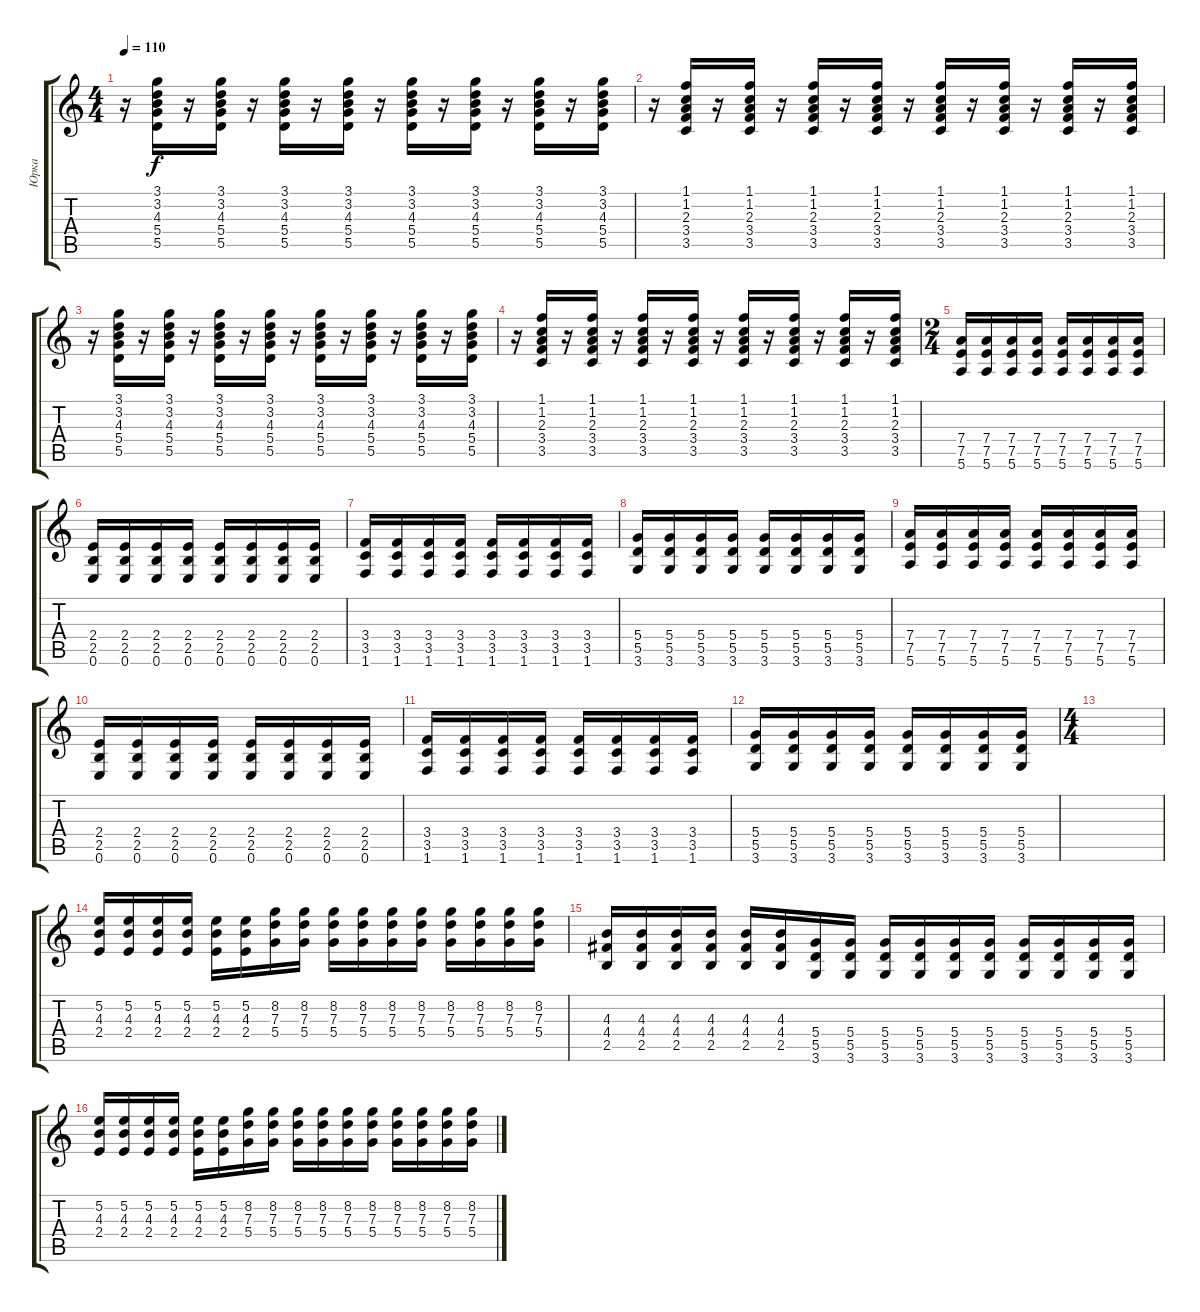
\track ("Юрка" "Юрка") {instrument overdrivenguitar}
\staff {score tabs}
\tuning (E4 B3 G3 D3 A2 E2) {hide}
\ts (4 4)
\tempo 110
\clef g2
\ks c
r.16{dy f} (3.1 3.2 4.3 5.4 5.5).16{instrument electricguitarclean} r.16 (3.1 3.2 4.3 5.4 5.5).16{instrument electricguitarclean} r.16 (3.1 3.2 4.3 5.4 5.5).16{instrument electricguitarclean} r.16 (3.1 3.2 4.3 5.4 5.5).16{instrument electricguitarclean} r.16 (3.1 3.2 4.3 5.4 5.5).16{instrument electricguitarclean} r.16 (3.1 3.2 4.3 5.4 5.5).16{instrument electricguitarclean} r.16 (3.1 3.2 4.3 5.4 5.5).16{instrument electricguitarclean} r.16 (3.1 3.2 4.3 5.4 5.5).16{instrument electricguitarclean} |
r.16 (1.1 1.2 2.3 3.4 3.5).16{instrument electricguitarclean} r.16 (1.1 1.2 2.3 3.4 3.5).16{instrument electricguitarclean} r.16{instrument electricguitarclean} (1.1 1.2 2.3 3.4 3.5).16{instrument electricguitarclean} r.16 (1.1 1.2 2.3 3.4 3.5).16{instrument electricguitarclean} r.16 (1.1 1.2 2.3 3.4 3.5).16{instrument electricguitarclean} r.16 (1.1 1.2 2.3 3.4 3.5).16{instrument electricguitarclean} r.16 (1.1 1.2 2.3 3.4 3.5).16{instrument electricguitarclean} r.16 (1.1 1.2 2.3 3.4 3.5).16{instrument electricguitarclean} |
r.16 (3.1 3.2 4.3 5.4 5.5).16{instrument electricguitarclean} r.16 (3.1 3.2 4.3 5.4 5.5).16{instrument electricguitarclean} r.16 (3.1 3.2 4.3 5.4 5.5).16{instrument electricguitarclean} r.16 (3.1 3.2 4.3 5.4 5.5).16{instrument electricguitarclean} r.16 (3.1 3.2 4.3 5.4 5.5).16{instrument electricguitarclean} r.16 (3.1 3.2 4.3 5.4 5.5).16{instrument electricguitarclean} r.16 (3.1 3.2 4.3 5.4 5.5).16{instrument electricguitarclean} r.16 (3.1 3.2 4.3 5.4 5.5).16{instrument electricguitarclean} |
r.16 (1.1 1.2 2.3 3.4 3.5).16{instrument electricguitarclean} r.16 (1.1 1.2 2.3 3.4 3.5).16{instrument electricguitarclean} r.16{instrument electricguitarclean} (1.1 1.2 2.3 3.4 3.5).16{instrument electricguitarclean} r.16 (1.1 1.2 2.3 3.4 3.5).16{instrument electricguitarclean} r.16 (1.1 1.2 2.3 3.4 3.5).16{instrument electricguitarclean} r.16 (1.1 1.2 2.3 3.4 3.5).16{instrument electricguitarclean} r.16 (1.1 1.2 2.3 3.4 3.5).16{instrument electricguitarclean} r.16 (1.1 1.2 2.3 3.4 3.5).16{instrument electricguitarclean} |
\ts (2 4)
(7.4 7.5 5.6).16{instrument overdrivenguitar} (7.4 7.5 5.6).16 (7.4 7.5 5.6).16 (7.4 7.5 5.6).16 (7.4 7.5 5.6).16 (7.4 7.5 5.6).16 (7.4 7.5 5.6).16 (7.4 7.5 5.6).16 |
(2.4 2.5 0.6).16 (2.4 2.5 0.6).16 (2.4 2.5 0.6).16 (2.4 2.5 0.6).16 (2.4 2.5 0.6).16 (2.4 2.5 0.6).16 (2.4 2.5 0.6).16 (2.4 2.5 0.6).16 |
(3.4 3.5 1.6).16 (3.4 3.5 1.6).16 (3.4 3.5 1.6).16 (3.4 3.5 1.6).16 (3.4 3.5 1.6).16 (3.4 3.5 1.6).16 (3.4 3.5 1.6).16 (3.4 3.5 1.6).16 |
(5.4 5.5 3.6).16 (5.4 5.5 3.6).16 (5.4 5.5 3.6).16 (5.4 5.5 3.6).16 (5.4 5.5 3.6).16 (5.4 5.5 3.6).16 (5.4 5.5 3.6).16 (5.4 5.5 3.6).16 |
(7.4 7.5 5.6).16{instrument overdrivenguitar} (7.4 7.5 5.6).16 (7.4 7.5 5.6).16 (7.4 7.5 5.6).16 (7.4 7.5 5.6).16 (7.4 7.5 5.6).16 (7.4 7.5 5.6).16 (7.4 7.5 5.6).16 |
(2.4 2.5 0.6).16 (2.4 2.5 0.6).16 (2.4 2.5 0.6).16 (2.4 2.5 0.6).16 (2.4 2.5 0.6).16 (2.4 2.5 0.6).16 (2.4 2.5 0.6).16 (2.4 2.5 0.6).16 |
(3.4 3.5 1.6).16 (3.4 3.5 1.6).16 (3.4 3.5 1.6).16 (3.4 3.5 1.6).16 (3.4 3.5 1.6).16 (3.4 3.5 1.6).16 (3.4 3.5 1.6).16 (3.4 3.5 1.6).16 |
(5.4 5.5 3.6).16 (5.4 5.5 3.6).16 (5.4 5.5 3.6).16 (5.4 5.5 3.6).16 (5.4 5.5 3.6).16 (5.4 5.5 3.6).16 (5.4 5.5 3.6).16 (5.4 5.5 3.6).16 |
\ts (4 4)
|
(5.2 4.3 2.4).16 (5.2 4.3 2.4).16 (5.2 4.3 2.4).16 (5.2 4.3 2.4).16 (5.2 4.3 2.4).16 (5.2 4.3 2.4).16 (8.2 7.3 5.4).16 (8.2 7.3 5.4).16 (8.2 7.3 5.4).16 (8.2 7.3 5.4).16 (8.2 7.3 5.4).16 (8.2 7.3 5.4).16 (8.2 7.3 5.4).16 (8.2 7.3 5.4).16 (8.2 7.3 5.4).16 (8.2 7.3 5.4).16 |
(4.3 4.4 2.5).16 (4.3 4.4 2.5).16 (4.3 4.4 2.5).16 (4.3 4.4 2.5).16 (4.3 4.4 2.5).16 (4.3 4.4 2.5).16 (5.4 5.5 3.6).16 (5.4 5.5 3.6).16 (5.4 5.5 3.6).16 (5.4 5.5 3.6).16 (5.4 5.5 3.6).16 (5.4 5.5 3.6).16 (5.4 5.5 3.6).16 (5.4 5.5 3.6).16 (5.4 5.5 3.6).16 (5.4 5.5 3.6).16 |
(5.2 4.3 2.4).16 (5.2 4.3 2.4).16 (5.2 4.3 2.4).16 (5.2 4.3 2.4).16 (5.2 4.3 2.4).16 (5.2 4.3 2.4).16 (8.2 7.3 5.4).16 (8.2 7.3 5.4).16 (8.2 7.3 5.4).16 (8.2 7.3 5.4).16 (8.2 7.3 5.4).16 (8.2 7.3 5.4).16 (8.2 7.3 5.4).16 (8.2 7.3 5.4).16 (8.2 7.3 5.4).16 (8.2 7.3 5.4).16
